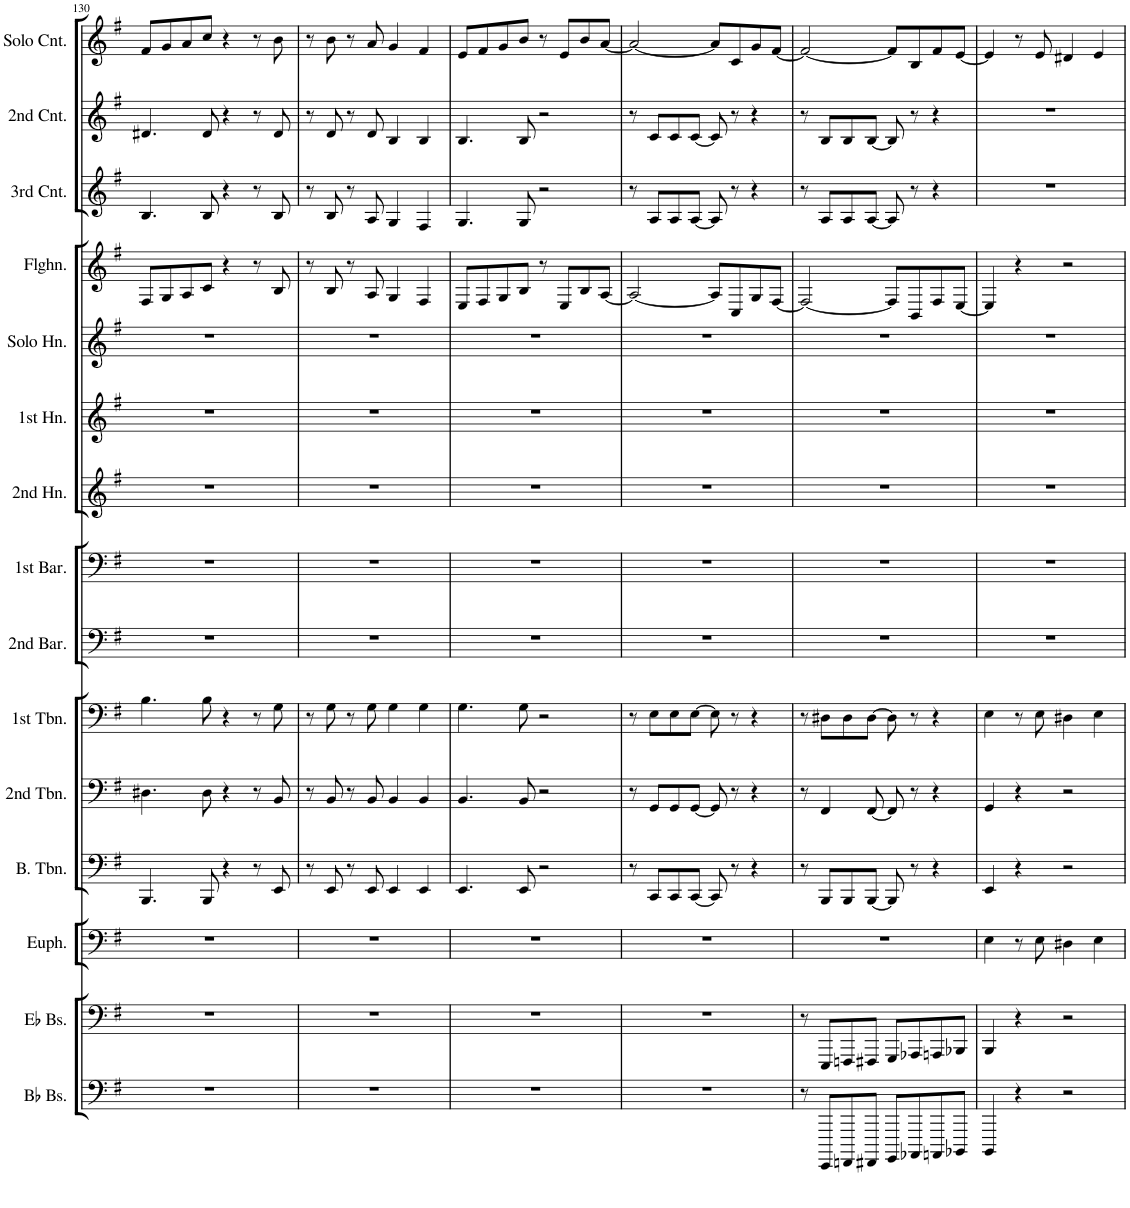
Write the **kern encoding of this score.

**kern	**kern	**kern	**kern	**kern	**kern	**kern	**kern	**kern	**kern	**kern	**kern	**kern	**kern	**kern
*part15	*part14	*part13	*part12	*part11	*part10	*part9	*part8	*part7	*part6	*part5	*part4	*part3	*part2	*part1
*staff15	*staff14	*staff13	*staff12	*staff11	*staff10	*staff9	*staff8	*staff7	*staff6	*staff5	*staff4	*staff3	*staff2	*staff1
*I"Bb Bass	*I"Eb Bass	*I"Euphonium	*I"Bass Trombone	*I"2nd Trombone	*I"1st Trombone	*I"2nd Baritone	*I"1st Baritone	*I"2nd Horn	*I"1st Horn	*I"Solo Horn	*I"Flugelhorn	*I"3rd Cornet	*I"2nd Cornet	*I"Solo Cornet
*I'Bb Bs.	*I'Eb Bs.	*I'Euph.	*I'B. Tbn.	*I'2nd Tbn.	*I'1st Tbn.	*I'2nd Bar.	*I'1st Bar.	*I'2nd Hn.	*I'1st Hn.	*I'Solo Hn.	*I'Flghn.	*I'3rd Cnt.	*I'2nd Cnt.	*I'Solo Cnt.
!!LO:PB:g=z
*clefF4	*clefF4	*clefF4	*clefF4	*clefF4	*clefF4	*clefF4	*clefF4	*clefG2	*clefG2	*clefG2	*clefG2	*clefG2	*clefG2	*clefG2
*	*	*	*	*	*	*Trd4c7	*Trd4c7	*Trd4c7	*Trd4c7	*Trd4c7	*Trd1c2	*Trd1c2	*Trd1c2	*Trd1c2
*k[f#]	*k[f#]	*k[f#]	*k[f#]	*k[f#]	*k[f#]	*k[f#]	*k[f#]	*k[f#]	*k[f#]	*k[f#]	*k[f#]	*k[f#]	*k[f#]	*k[f#]
*M4/4	*M4/4	*M4/4	*M4/4	*M4/4	*M4/4	*M4/4	*M4/4	*M4/4	*M4/4	*M4/4	*M4/4	*M4/4	*M4/4	*M4/4
=130	=130	=130	=130	=130	=130	=130	=130	=130	=130	=130	=130	=130	=130	=130
1r	1r	1r	4.BBB/	4.D#X\	4.B\	1r	1r	1r	1r	1r	8F#/L	4.B/	4.d#X/	8f#/L
.	.	.	.	.	.	.	.	.	.	.	8G/	.	.	8g/
.	.	.	.	.	.	.	.	.	.	.	8A/	.	.	8a/
.	.	.	8BBB/	8D#\	8B\	.	.	.	.	.	8c/J	8B/	8d#/	8cc/J
.	.	.	4r	4r	4r	.	.	.	.	.	4r	4r	4r	4r
.	.	.	8r	8r	8r	.	.	.	.	.	8r	8r	8r	8r
.	.	.	8EE/	8BB/	8G\	.	.	.	.	.	8B/	8B/	8d#/	8b\
=131	=131	=131	=131	=131	=131	=131	=131	=131	=131	=131	=131	=131	=131	=131
1r	1r	1r	8r	8r	8r	1r	1r	1r	1r	1r	8r	8r	8r	8r
.	.	.	8EE/	8BB/	8G\	.	.	.	.	.	8B/	8B/	8d/	8b\
.	.	.	8r	8r	8r	.	.	.	.	.	8r	8r	8r	8r
.	.	.	8EE/	8BB/	8G\	.	.	.	.	.	8A/	8A/	8d/	8a/
.	.	.	4EE/	4BB/	4G\	.	.	.	.	.	4G/	4G/	4B/	4g/
.	.	.	4EE/	4BB/	4G\	.	.	.	.	.	4F#/	4F#/	4B/	4f#/
=132	=132	=132	=132	=132	=132	=132	=132	=132	=132	=132	=132	=132	=132	=132
1r	1r	1r	4.EE/	4.BB/	4.G\	1r	1r	1r	1r	1r	8E/L	4.G/	4.B/	8e/L
.	.	.	.	.	.	.	.	.	.	.	8F#/	.	.	8f#/
.	.	.	.	.	.	.	.	.	.	.	8G/	.	.	8g/
.	.	.	8EE/	8G/	8G\	.	.	.	.	.	8B/J	8G/	8B/	8b/J
.	.	.	2r	2r	2r	.	.	.	.	.	8r	2r	2r	8r
.	.	.	.	.	.	.	.	.	.	.	8E/L	.	.	8e/L
.	.	.	.	.	.	.	.	.	.	.	8B/	.	.	8b/
.	.	.	.	.	.	.	.	.	.	.	[8A/J	.	.	[8a/J
=133	=133	=133	=133	=133	=133	=133	=133	=133	=133	=133	=133	=133	=133	=133
1r	1r	1r	8r	8r	8r	1r	1r	1r	1r	1r	2A/_	8r	8r	2a/_
.	.	.	8CC/L	8GG/L	8E\L	.	.	.	.	.	.	8A/L	8c/L	.
.	.	.	8CC/	8GG/	8E\	.	.	.	.	.	.	8A/	8c/	.
.	.	.	[8CC/J	[8GG/J	[8E\J	.	.	.	.	.	.	[8A/J	[8c/J	.
.	.	.	8CC/]	8GG/]	8E\]	.	.	.	.	.	8A/L]	8A/]	8c/]	8a/L]
.	.	.	8r	8r	8r	.	.	.	.	.	8C/	8r	8r	8c/
.	.	.	4r	4r	4r	.	.	.	.	.	8G/	4r	4r	8g/
.	.	.	.	.	.	.	.	.	.	.	[8F#/J	.	.	[8f#/J
=134	=134	=134	=134	=134	=134	=134	=134	=134	=134	=134	=134	=134	=134	=134
8r	8r	1r	8r	8r	8r	1r	1r	1r	1r	1r	2F#/_	8r	8r	2f#/_
8EEEE/L	8EEE/L	.	8BBB/L	4FF#/	8D#X\L	.	.	.	.	.	.	8A/L	8B/L	.
8FFFFn/	8FFFn/	.	8BBB/	.	8D#\	.	.	.	.	.	.	8A/	8B/	.
8FFFF#X/J	8FFF#X/J	.	[8BBB/J	[8FF#/	[8D#\J	.	.	.	.	.	.	[8A/J	[8B/J	.
8GGGG/L	8GGG/L	.	8BBB/]	8FF#/]	8D#\]	.	.	.	.	.	8F#/L]	8A/]	8B/]	8f#/L]
8AAAA-X/	8AAA-X/	.	8r	8r	8r	.	.	.	.	.	8BB/	8r	8r	8B/
8AAAAn/	8AAAn/	.	4r	4r	4r	.	.	.	.	.	8F#/	4r	4r	8f#/
8BBBB-X/J	8BBB-X/J	.	.	.	.	.	.	.	.	.	[8E/J	.	.	[8e/J
=135	=135	=135	=135	=135	=135	=135	=135	=135	=135	=135	=135	=135	=135	=135
4BBBB/	4BBB/	4E\	4EE/	4GG/	4E\	1r	1r	1r	1r	1r	4E/]	1r	1r	4e/]
4r	4r	8r	4r	4r	8r	.	.	.	.	.	4r	.	.	8r
.	.	8E\	.	.	8E\	.	.	.	.	.	.	.	.	8e/
2r	2r	4D#X\	2r	2r	4D#X\	.	.	.	.	.	2r	.	.	4d#X/
.	.	4E\	.	.	4E\	.	.	.	.	.	.	.	.	4e/
=	=	=	=	=	=	=	=	=	=	=	=	=	=	=
*-	*-	*-	*-	*-	*-	*-	*-	*-	*-	*-	*-	*-	*-	*-
